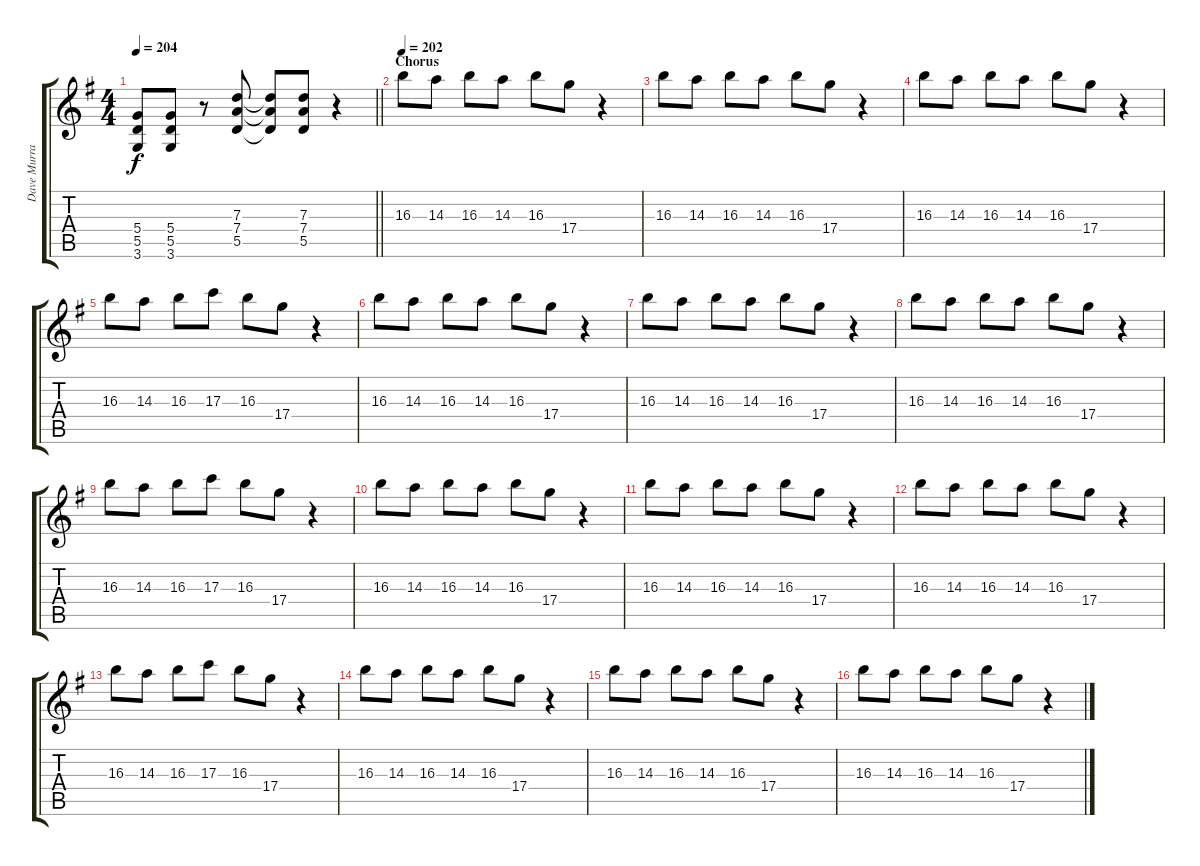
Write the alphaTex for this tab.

\track ("Dave Murray (Guitar)" "Dave Murra") {instrument distortionguitar}
\staff {score tabs}
\tuning (E4 B3 G3 D3 A2 E2) {hide}
\ts (4 4)
\tempo 204
\clef g2
\barLineRight lightlight
\ks eminor
(5.4{t} 5.5{t} 3.6{t}).8{dy f} (5.4 5.5 3.6).8 r.8 (7.3 7.4 5.5).8 (7.3{t} 7.4{t} 5.5{t}).8 (7.3 7.4 5.5).8 r.4 |
\section ("" "Chorus")
\tempo 202
16.3.8 14.3.8 16.3.8 14.3.8 16.3.8 17.4.8 r.4 |
16.3.8 14.3.8 16.3.8 14.3.8 16.3.8 17.4.8 r.4 |
16.3.8 14.3.8 16.3.8 14.3.8 16.3.8 17.4.8 r.4 |
16.3.8 14.3.8 16.3.8 17.3.8 16.3.8 17.4.8 r.4 |
16.3.8 14.3.8 16.3.8 14.3.8 16.3.8 17.4.8 r.4 |
16.3.8 14.3.8 16.3.8 14.3.8 16.3.8 17.4.8 r.4 |
16.3.8 14.3.8 16.3.8 14.3.8 16.3.8 17.4.8 r.4 |
16.3.8 14.3.8 16.3.8 17.3.8 16.3.8 17.4.8 r.4 |
16.3.8 14.3.8 16.3.8 14.3.8 16.3.8 17.4.8 r.4 |
16.3.8 14.3.8 16.3.8 14.3.8 16.3.8 17.4.8 r.4 |
16.3.8 14.3.8 16.3.8 14.3.8 16.3.8 17.4.8 r.4 |
16.3.8 14.3.8 16.3.8 17.3.8 16.3.8 17.4.8 r.4 |
16.3.8 14.3.8 16.3.8 14.3.8 16.3.8 17.4.8 r.4 |
16.3.8 14.3.8 16.3.8 14.3.8 16.3.8 17.4.8 r.4 |
16.3.8 14.3.8 16.3.8 14.3.8 16.3.8 17.4.8 r.4
